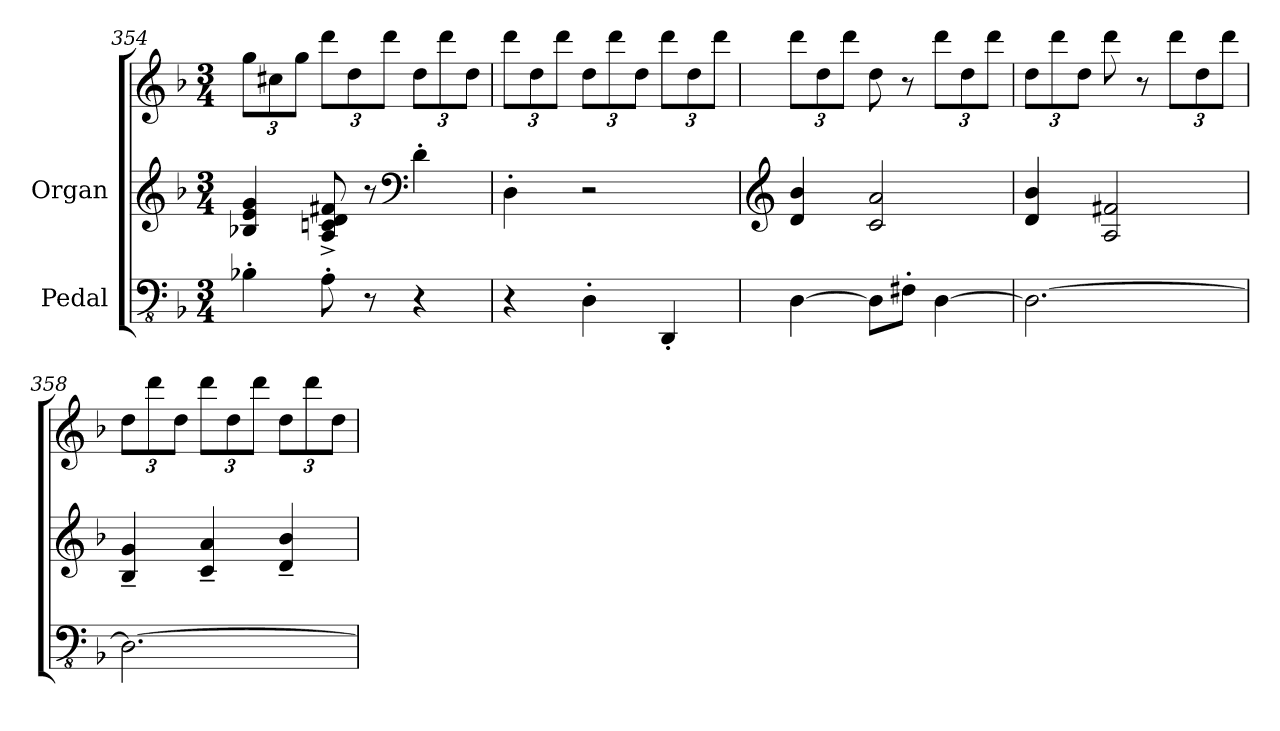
**kern	**kern	**kern
*part2	*part1	*part1
*staff3	*staff2	*staff1
*I"Pedal	*I"Organ	*
*clefFv4	*clefG2	*clefG2
*k[b-]	*k[b-]	*k[b-]
*M3/4	*M3/4	*M3/4
*	*	*Xbrackettup
=354	=354	=354
*	*	*^
4BB-X'\	4B-X/ 4e/ 4g/	12gg\L	4ryy
.	.	12cc#X\	.
.	.	12gg\J	.
8AA'\	8A/^ 8cn/^ 8d/^ 8f#X/^	12ddd\L	2ryy
.	.	12dd\	.
8r	8r	.	.
.	.	12ddd\J	.
*	*clefF4	*	*
4r	4d'\	12dd\L	.
.	.	12ddd\	.
.	.	12dd\J	.
*	*	*v	*v
=355	=355	=355
4r	4D'\	12ddd\L
.	.	12dd\
.	.	12ddd\J
4DD'\	2r	12dd\L
.	.	12ddd\
.	.	12dd\J
4DDD'/	.	12ddd\L
.	.	12dd\
.	.	12ddd\J
=356	=356	=356
*	*clefG2	*
[4DD\	4d/ 4b-/	12ddd\L
.	.	12dd\
.	.	12ddd\J
8DD\L]	2c/ 2a/	8dd\
8FF#X'\J	.	8r
[4DD\	.	12ddd\L
.	.	12dd\
.	.	12ddd\J
!!LO:LB:g=z
=357	=357	=357
2.DD\_	4d/ 4b-/	12dd\L
.	.	12ddd\
.	.	12dd\J
.	2A/ 2f#X/	8ddd\
.	.	8r
.	.	12ddd\L
.	.	12dd\
.	.	12ddd\J
=358	=358	=358
2.DD\_	4B-/~ 4g/~	12dd\L
.	.	12ddd\
.	.	12dd\J
.	4c/~ 4a/~	12ddd\L
.	.	12dd\
.	.	12ddd\J
.	4d/~ 4b-/~	12dd\L
.	.	12ddd\
.	.	12dd\J
=	=	=
*-	*-	*-
